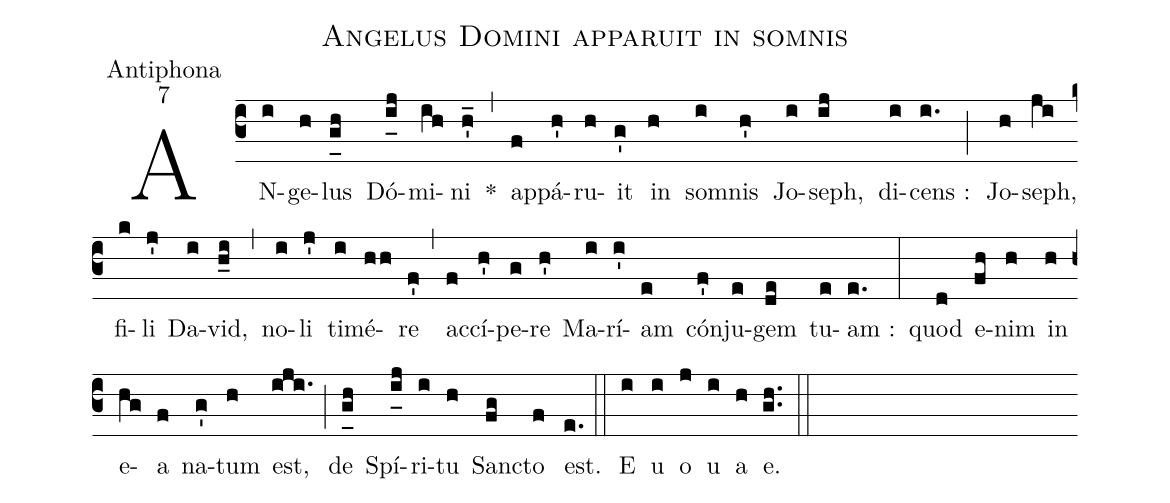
name:Angelus Domini apparuit in somnis;
office-part:Antiphona;
mode:7;
%%
(c3) AN(i)ge(h)lus(g_[uh:l]h) Dó(i_[uh:l]j)mi(ih)ni(h'_) *(,) ap(f)pá(h')ru(h)it(g') in(h) so(i)mnis(h') Jo(i)seph,(ij) di(i)cens :(i.) (;) Jo(h)seph,(ji) fi(k)li(j') Da(i)vid,(h_i) (,) no(i)li(j') ti(i)mé(hh)re(f') (,) ac(f)cí(h')pe(g)re(h') Ma(i)rí(i')am(e) cón(f')ju(e)gem(de) tu(e)am :(e.) (:) quod(d) e(fh)nim(h) in(h) e(hg)a(f) na(g')tum(h) est,(iji.) (;) de(g_[uh:l]h) Spí(i_[uh:l]j)ri(i)tu(h) San(fg)cto(f) est.(e.) (::) <eu>E(i) u(i) o(j) u(i) a(h) e.</eu>(gh..) (::)
